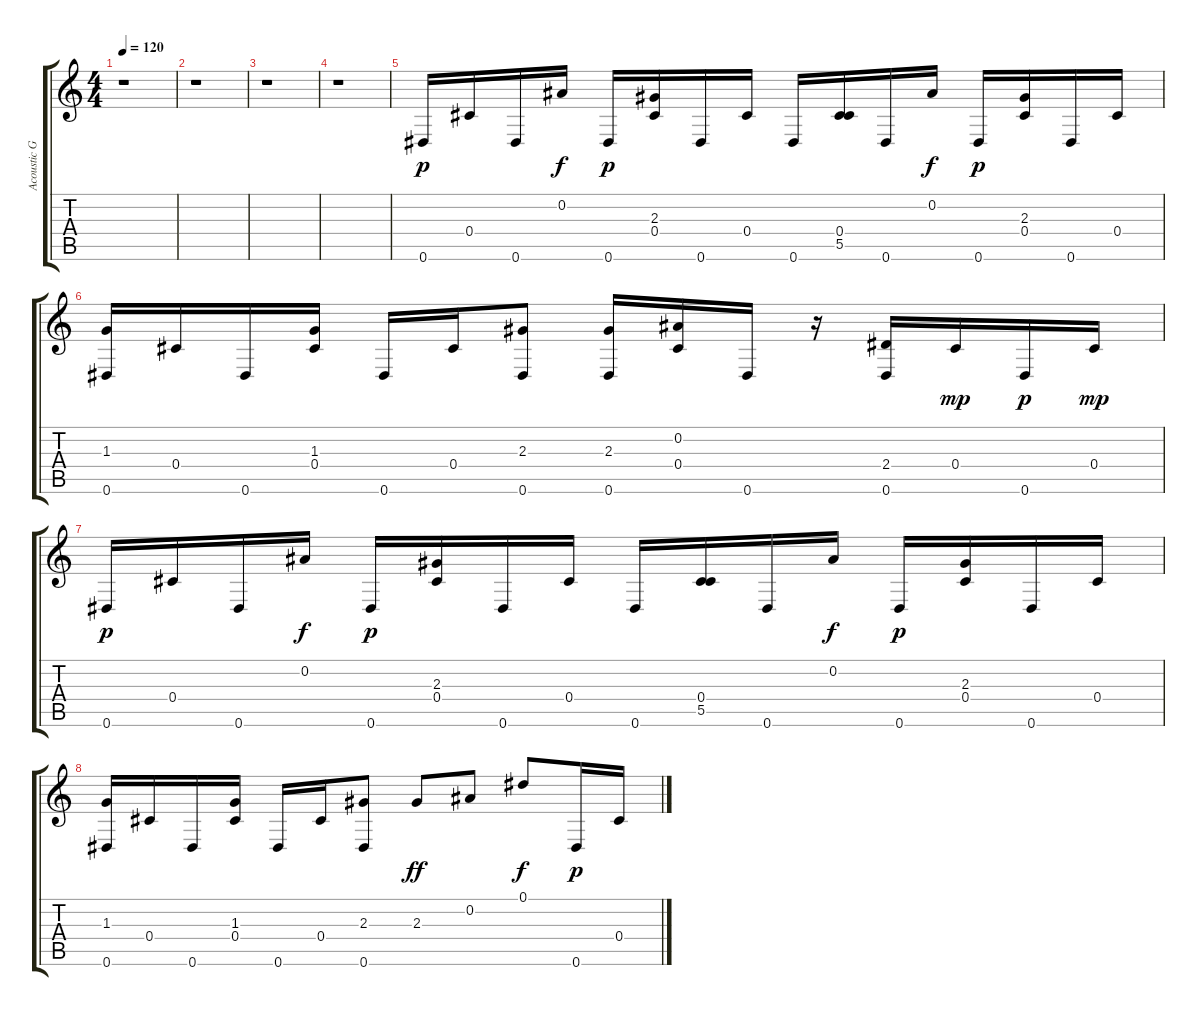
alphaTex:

\track ("Acoustic Guitar" "Acoustic G") {instrument acousticguitarsteel}
\staff {score tabs}
\tuning (Eb4 Bb3 Gb3 Db3 Ab2 Eb2) {hide}
\ts (4 4)
\tempo 120
\clef g2
\ks c
r.1{dy p} |
r.1 |
r.1 |
r.1 |
0.6.16 0.4.16 0.6.16 0.2.16{dy f} 0.6.16{dy p} (2.3 0.4).16 0.6.16 0.4.16 0.6.16 (0.4 5.5).16 0.6.16 0.2.16{dy f} 0.6.16{dy p} (2.3 0.4).16 0.6.16 0.4.16 |
(1.3 0.6).16 0.4.16 0.6.16 (1.3 0.4).16 0.6.16 0.4.16 (2.3 0.6).8 (2.3 0.6).16 (0.2 0.4).16 0.6.16 r.16 (2.4 0.6).16 0.4.16{dy mp} 0.6.16{dy p} 0.4.16{dy mp} |
0.6.16{dy p} 0.4.16 0.6.16 0.2.16{dy f} 0.6.16{dy p} (2.3 0.4).16 0.6.16 0.4.16 0.6.16 (0.4 5.5).16 0.6.16 0.2.16{dy f} 0.6.16{dy p} (2.3 0.4).16 0.6.16 0.4.16 |
(1.3 0.6).16 0.4.16 0.6.16 (1.3 0.4).16 0.6.16 0.4.16 (2.3 0.6).8 2.3.8{dy ff} 0.2.8 0.1.8{dy f} 0.6.16{dy p} 0.4.16
